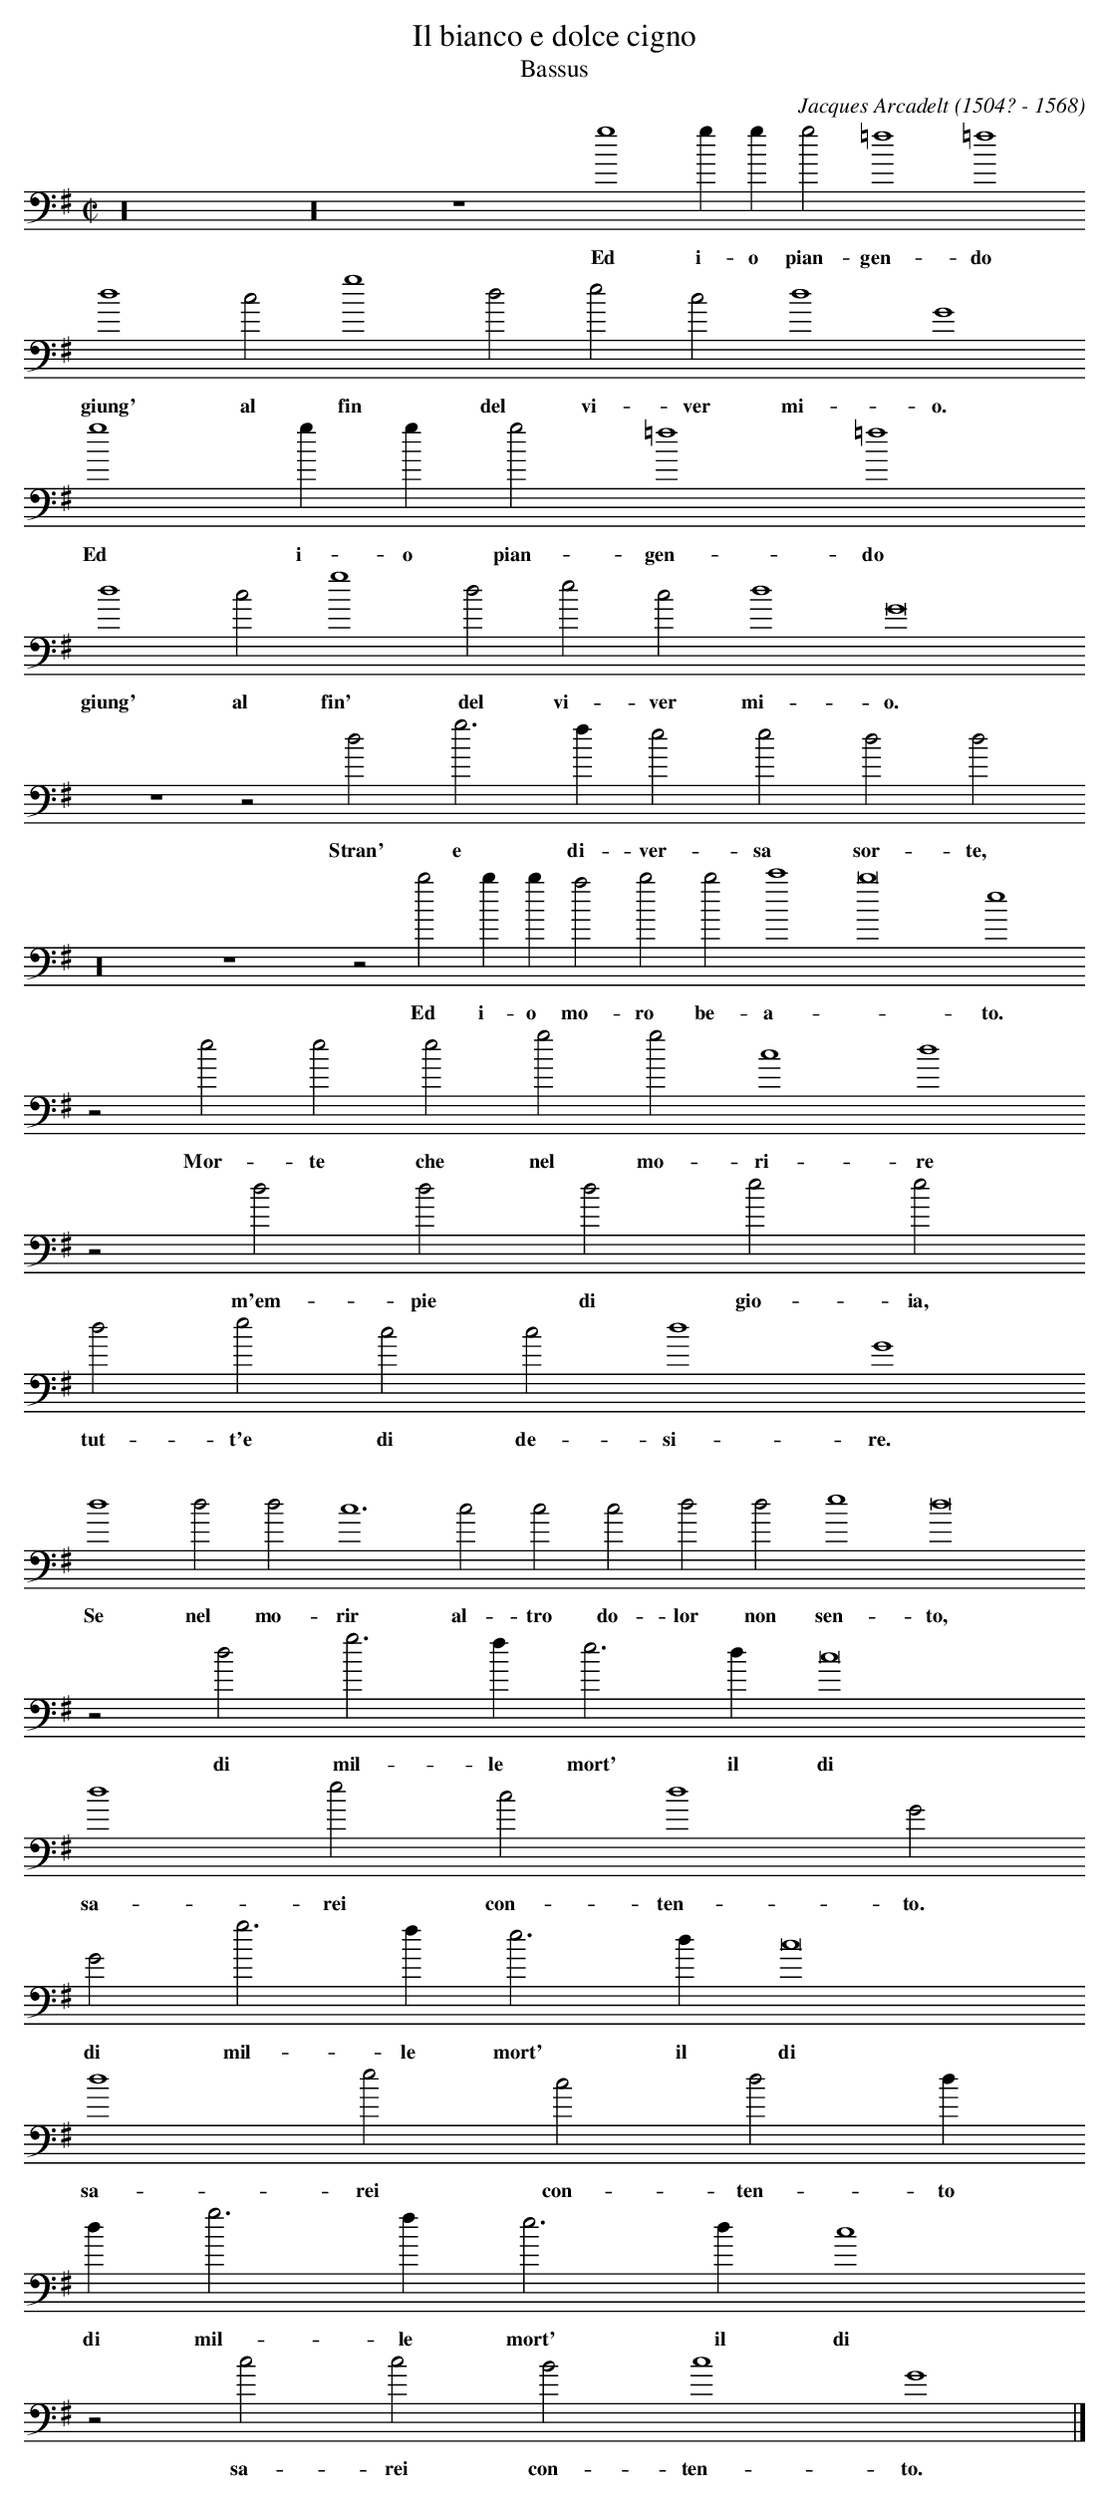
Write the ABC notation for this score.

X:1
T: Il bianco e dolce cigno
T: Bassus
C:Jacques Arcadelt (1504? - 1568)
M:C|
L:1/2
K:G bass
z8 z8 z2 g2 g/ g/ g =f2 =f2
w:Ed i- o pian- gen- do
d2 c g2 d e c d2 G2
w: giung' al fin del vi- ver mi- o.
g2 g/ g/ g =f2 =f2
w:Ed i- o pian- gen- do
d2 c g2 d e c d2 G4
w:giung' al fin' del vi- ver mi- o.
z2 z  d g > f e e d d
w: Stran' e di- ver- sa sor- te,
z8 z2 z b b/ b/ a b b c'2 b4 e2
w:Ed i- o mo- ro be- a- _ to.
z e e e g g c2 d2
w: Mor- te che nel mo- ri- re
z d d d e e
w: m'em- pie di gio- ia,
d e c c d2 G2
w: tut- t'e di de- si- re.
d2 d d c3 c c c d d e2 d4
w: Se nel mo- rir al- tro do- lor non sen- to,
z d g > f e > d c4
w: di mil- le mort' il di
d2 e c d2 G
w: sa- rei con- ten- to.
G g > f e > d c4
w: di mil- le mort' il di
d2 e c d d/
w: sa- rei con- ten- to
d/ g > f e > d c2
w: di mil- le mort' il di
z c c B c2  G2 |]%[d2 G2] |]
w: sa- rei con- ten- to.
